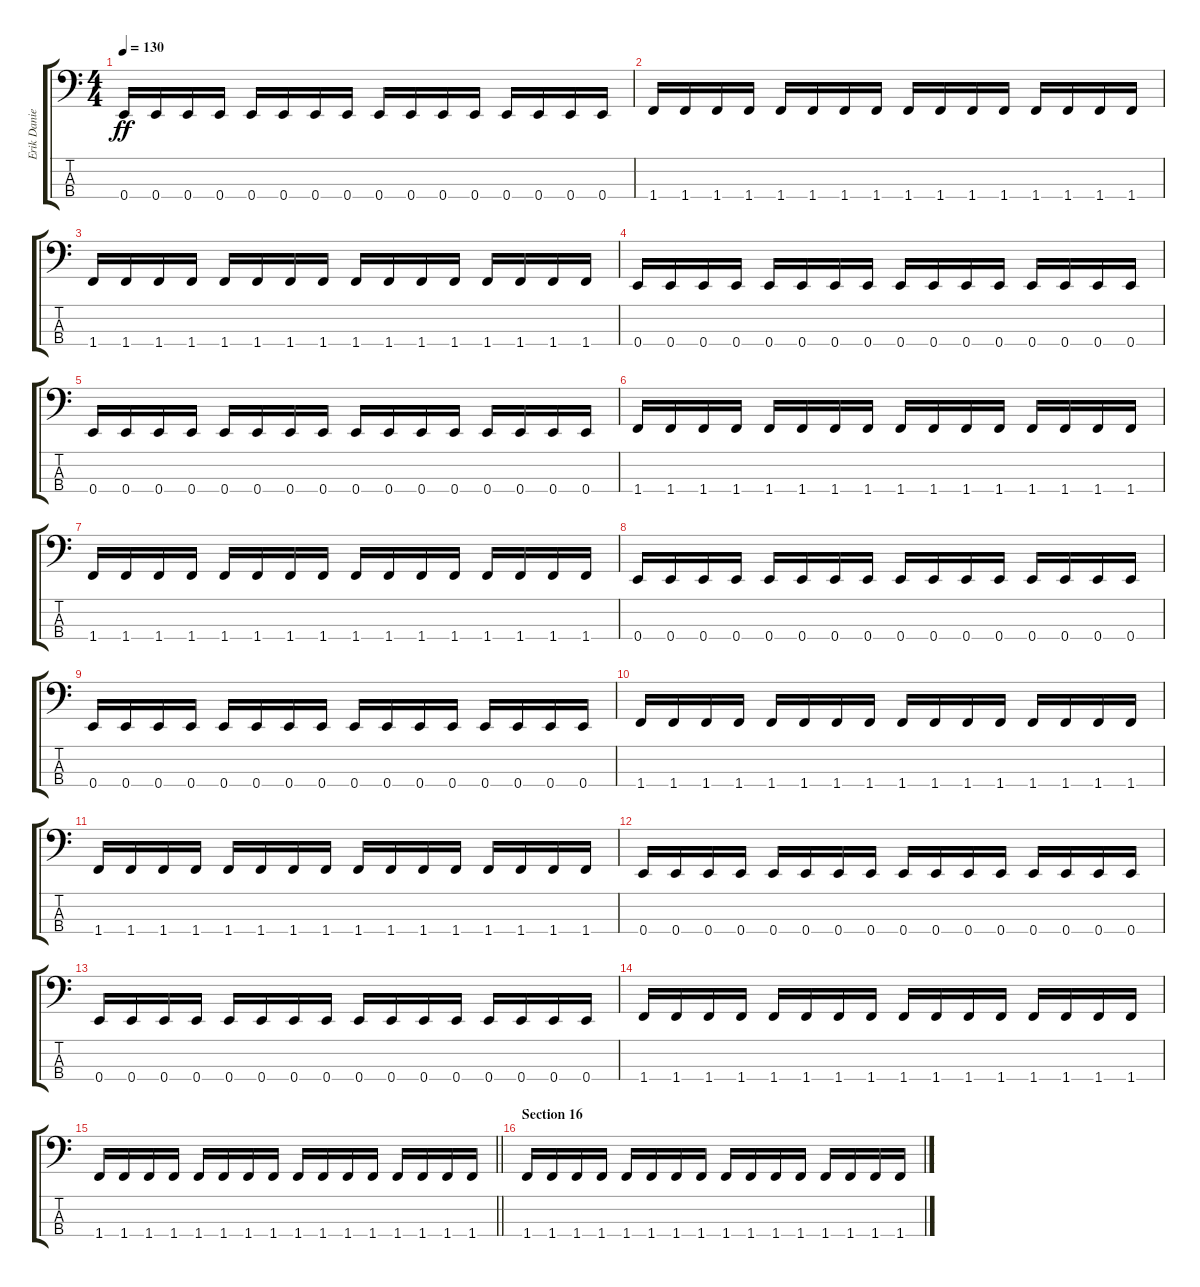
\track ("Erik Danielsson" "Erik Danie") {instrument electricbasspick}
\staff {score tabs}
\tuning (G2 D2 A1 E1) {hide}
\ts (4 4)
\tempo 130
\clef f4
\ks c
0.4.16{dy ff} 0.4.16 0.4.16 0.4.16 0.4.16 0.4.16 0.4.16 0.4.16 0.4.16 0.4.16 0.4.16 0.4.16 0.4.16 0.4.16 0.4.16 0.4.16 |
1.4.16 1.4.16 1.4.16 1.4.16 1.4.16 1.4.16 1.4.16 1.4.16 1.4.16 1.4.16 1.4.16 1.4.16 1.4.16 1.4.16 1.4.16 1.4.16 |
1.4.16 1.4.16 1.4.16 1.4.16 1.4.16 1.4.16 1.4.16 1.4.16 1.4.16 1.4.16 1.4.16 1.4.16 1.4.16 1.4.16 1.4.16 1.4.16 |
0.4.16 0.4.16 0.4.16 0.4.16 0.4.16 0.4.16 0.4.16 0.4.16 0.4.16 0.4.16 0.4.16 0.4.16 0.4.16 0.4.16 0.4.16 0.4.16 |
0.4.16 0.4.16 0.4.16 0.4.16 0.4.16 0.4.16 0.4.16 0.4.16 0.4.16 0.4.16 0.4.16 0.4.16 0.4.16 0.4.16 0.4.16 0.4.16 |
1.4.16 1.4.16 1.4.16 1.4.16 1.4.16 1.4.16 1.4.16 1.4.16 1.4.16 1.4.16 1.4.16 1.4.16 1.4.16 1.4.16 1.4.16 1.4.16 |
1.4.16 1.4.16 1.4.16 1.4.16 1.4.16 1.4.16 1.4.16 1.4.16 1.4.16 1.4.16 1.4.16 1.4.16 1.4.16 1.4.16 1.4.16 1.4.16 |
0.4.16 0.4.16 0.4.16 0.4.16 0.4.16 0.4.16 0.4.16 0.4.16 0.4.16 0.4.16 0.4.16 0.4.16 0.4.16 0.4.16 0.4.16 0.4.16 |
0.4.16 0.4.16 0.4.16 0.4.16 0.4.16 0.4.16 0.4.16 0.4.16 0.4.16 0.4.16 0.4.16 0.4.16 0.4.16 0.4.16 0.4.16 0.4.16 |
1.4.16 1.4.16 1.4.16 1.4.16 1.4.16 1.4.16 1.4.16 1.4.16 1.4.16 1.4.16 1.4.16 1.4.16 1.4.16 1.4.16 1.4.16 1.4.16 |
1.4.16 1.4.16 1.4.16 1.4.16 1.4.16 1.4.16 1.4.16 1.4.16 1.4.16 1.4.16 1.4.16 1.4.16 1.4.16 1.4.16 1.4.16 1.4.16 |
0.4.16 0.4.16 0.4.16 0.4.16 0.4.16 0.4.16 0.4.16 0.4.16 0.4.16 0.4.16 0.4.16 0.4.16 0.4.16 0.4.16 0.4.16 0.4.16 |
0.4.16 0.4.16 0.4.16 0.4.16 0.4.16 0.4.16 0.4.16 0.4.16 0.4.16 0.4.16 0.4.16 0.4.16 0.4.16 0.4.16 0.4.16 0.4.16 |
1.4.16 1.4.16 1.4.16 1.4.16 1.4.16 1.4.16 1.4.16 1.4.16 1.4.16 1.4.16 1.4.16 1.4.16 1.4.16 1.4.16 1.4.16 1.4.16 |
\barLineRight lightlight
1.4.16 1.4.16 1.4.16 1.4.16 1.4.16 1.4.16 1.4.16 1.4.16 1.4.16 1.4.16 1.4.16 1.4.16 1.4.16 1.4.16 1.4.16 1.4.16 |
\section ("" "Section 16")
1.4.16 1.4.16 1.4.16 1.4.16 1.4.16 1.4.16 1.4.16 1.4.16 1.4.16 1.4.16 1.4.16 1.4.16 1.4.16 1.4.16 1.4.16 1.4.16
